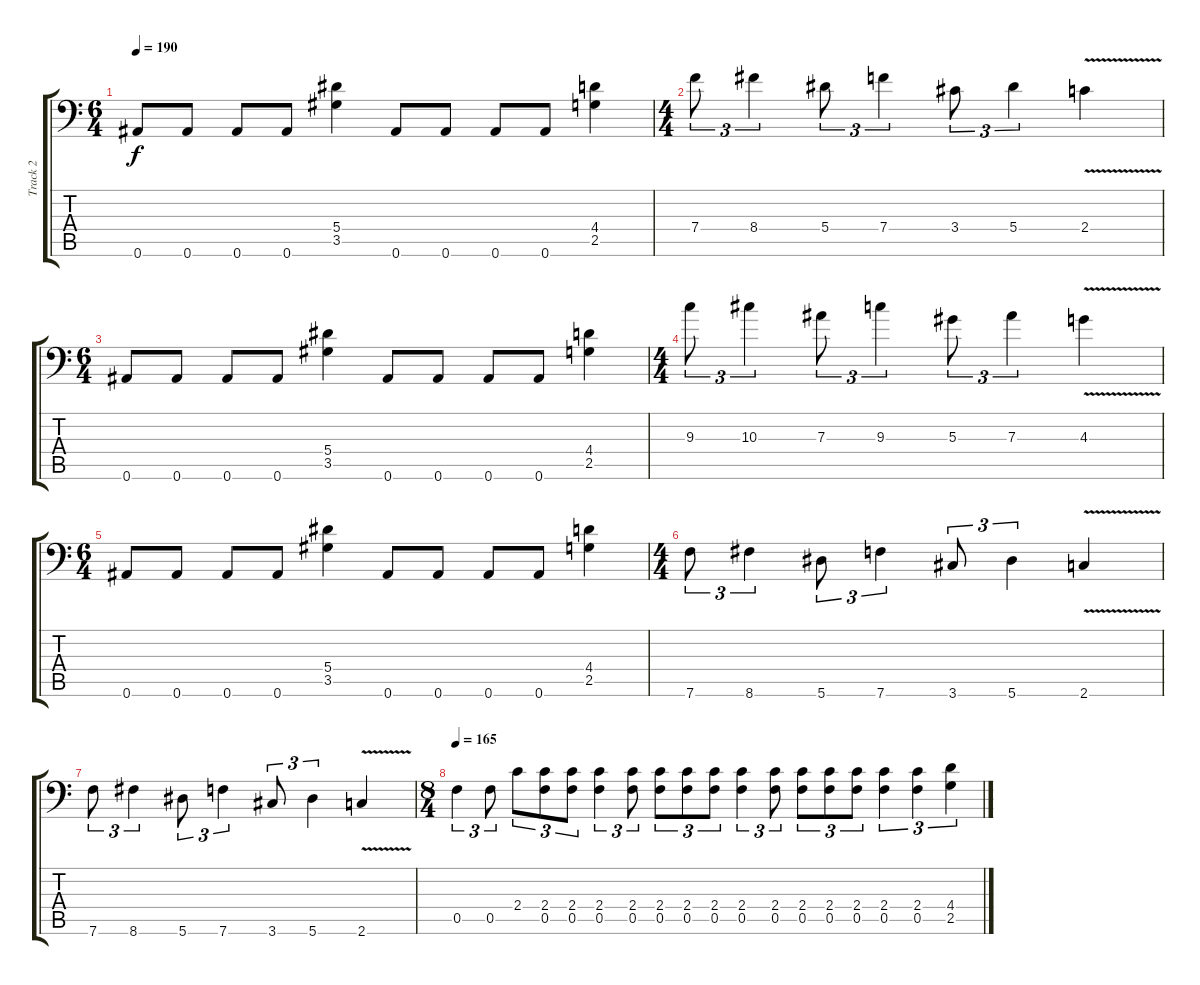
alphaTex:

\track ("Track 2" "Track 2") {instrument distortionguitar}
\staff {score tabs}
\tuning (C4 G3 Eb3 Bb2 F2 Bb1) {hide}
\ts (6 4)
\tempo 190
\clef f4
\ks c
0.6.8{dy f} 0.6.8 0.6.8 0.6.8 (5.4 3.5).4 0.6.8 0.6.8 0.6.8 0.6.8 (4.4 2.5).4 |
\ts (4 4)
7.4.8{tu (3 2)} 8.4.4{tu (3 2)} 5.4.8{tu (3 2)} 7.4.4{tu (3 2)} 3.4.8{tu (3 2)} 5.4.4{tu (3 2)} 2.4{v}.4 |
\ts (6 4)
0.6.8 0.6.8 0.6.8 0.6.8 (5.4 3.5).4 0.6.8 0.6.8 0.6.8 0.6.8 (4.4 2.5).4 |
\ts (4 4)
9.3.8{tu (3 2)} 10.3.4{tu (3 2)} 7.3.8{tu (3 2)} 9.3.4{tu (3 2)} 5.3.8{tu (3 2)} 7.3.4{tu (3 2)} 4.3{v}.4 |
\ts (6 4)
0.6.8 0.6.8 0.6.8 0.6.8 (5.4 3.5).4 0.6.8 0.6.8 0.6.8 0.6.8 (4.4 2.5).4 |
\ts (4 4)
7.6.8{tu (3 2)} 8.6.4{tu (3 2)} 5.6.8{tu (3 2)} 7.6.4{tu (3 2)} 3.6.8{tu (3 2)} 5.6.4{tu (3 2)} 2.6{v}.4 |
7.6.8{tu (3 2)} 8.6.4{tu (3 2)} 5.6.8{tu (3 2)} 7.6.4{tu (3 2)} 3.6.8{tu (3 2)} 5.6.4{tu (3 2)} 2.6{v}.4 |
\ts (8 4)
\tempo 165
0.5.4{tu (3 2)} 0.5.8{tu (3 2)} 2.4.8{tu (3 2)} (2.4 0.5).8{tu (3 2)} (2.4 0.5).8{tu (3 2)} (2.4 0.5).4{tu (3 2)} (2.4 0.5).8{tu (3 2)} (2.4 0.5).8{tu (3 2)} (2.4 0.5).8{tu (3 2)} (2.4 0.5).8{tu (3 2)} (2.4 0.5).4{tu (3 2)} (2.4 0.5).8{tu (3 2)} (2.4 0.5).8{tu (3 2)} (2.4 0.5).8{tu (3 2)} (2.4 0.5).8{tu (3 2)} (2.4 0.5).4{tu (3 2)} (2.4 0.5).4{tu (3 2)} (4.4 2.5).4{tu (3 2)}
